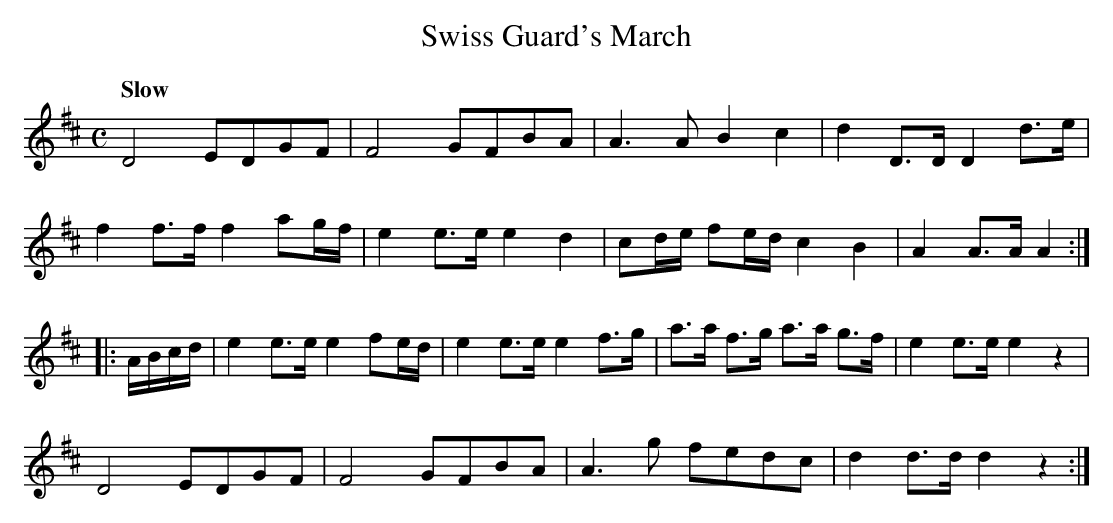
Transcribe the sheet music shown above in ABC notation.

X:1
T:Swiss Guard's March
M:C
L:1/8
Q:"Slow"
K:D
D4 EDGF|F4 GFBA|A3A B2c2|d2 D>D D2 d>e|
f2f>f f2 ag/f/|e2e>e e2d2|cd/e/ fe/d/ c2B2|A2 A>A A2:|
|:A/B/c/d/|e2 e>e e2 fe/d/|e2 e>e e2 f>g|a>a f>g a>a g>f|e2 e>e e2z2|
D4 EDGF|F4 GFBA|A3g fedc|d2d>d d2z2:|]
